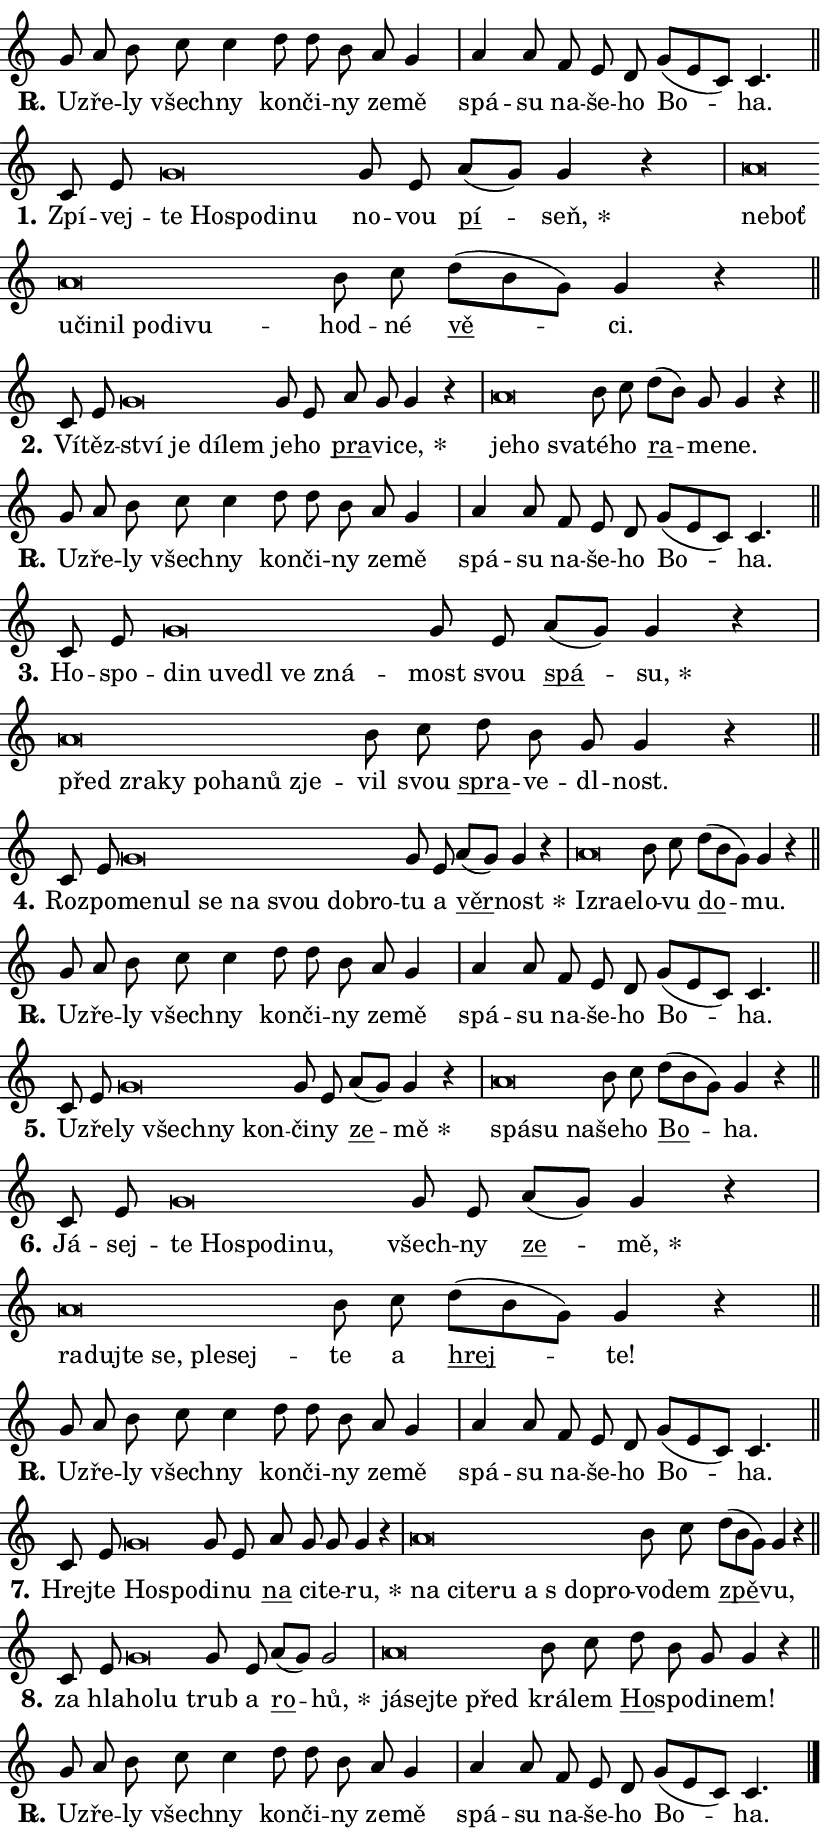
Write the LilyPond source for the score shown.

\version "2.24.0"
\header { tagline = "" }
\paper {
  indent = 0\cm
  top-margin = 0\cm
  right-margin = 0.13\cm % to fit lyric hyphens
  bottom-margin = 0\cm
  left-margin = 0\cm
  paper-width = 14\cm
  page-breaking = #ly:one-page-breaking
  system-system-spacing.basic-distance = #11
  score-system-spacing.basic-distance = #11
  ragged-last = ##f
}


%% Author: Thomas Morley
%% https://lists.gnu.org/archive/html/lilypond-user/2020-05/msg00002.html
#(define (line-position grob)
"Returns position of @var[grob} in current system:
   @code{'start}, if at first time-step
   @code{'end}, if at last time-step
   @code{'middle} otherwise
"
  (let* ((col (ly:item-get-column grob))
         (ln (ly:grob-object col 'left-neighbor))
         (rn (ly:grob-object col 'right-neighbor))
         (col-to-check-left (if (ly:grob? ln) ln col))
         (col-to-check-right (if (ly:grob? rn) rn col))
         (break-dir-left
           (and
             (ly:grob-property col-to-check-left 'non-musical #f)
             (ly:item-break-dir col-to-check-left)))
         (break-dir-right
           (and
             (ly:grob-property col-to-check-right 'non-musical #f)
             (ly:item-break-dir col-to-check-right))))
        (cond ((eqv? 1 break-dir-left) 'start)
              ((eqv? -1 break-dir-right) 'end)
              (else 'middle))))

#(define (tranparent-at-line-position vctor)
  (lambda (grob)
  "Relying on @code{line-position} select the relevant enry from @var{vctor}.
Used to determine transparency,"
    (case (line-position grob)
      ((end) (not (vector-ref vctor 0)))
      ((middle) (not (vector-ref vctor 1)))
      ((start) (not (vector-ref vctor 2))))))

noteHeadBreakVisibility =
#(define-music-function (break-visibility)(vector?)
"Makes @code{NoteHead}s transparent relying on @var{break-visibility}"
#{
  \override NoteHead.transparent =
    #(tranparent-at-line-position break-visibility)
#})

#(define delete-ledgers-for-transparent-note-heads
  (lambda (grob)
    "Reads whether a @code{NoteHead} is transparent.
If so this @code{NoteHead} is removed from @code{'note-heads} from
@var{grob}, which is supposed to be @code{LedgerLineSpanner}.
As a result ledgers are not printed for this @code{NoteHead}"
    (let* ((nhds-array (ly:grob-object grob 'note-heads))
           (nhds-list
             (if (ly:grob-array? nhds-array)
                 (ly:grob-array->list nhds-array)
                 '()))
           ;; Relies on the transparent-property being done before
           ;; Staff.LedgerLineSpanner.after-line-breaking is executed.
           ;; This is fragile ...
           (to-keep
             (remove
               (lambda (nhd)
                 (ly:grob-property nhd 'transparent #f))
               nhds-list)))
      ;; TODO find a better method to iterate over grob-arrays, similiar
      ;; to filter/remove etc for lists
      ;; For now rebuilt from scratch
      (set! (ly:grob-object grob 'note-heads)  '())
      (for-each
        (lambda (nhd)
          (ly:pointer-group-interface::add-grob grob 'note-heads nhd))
        to-keep))))

squashNotes = {
  \override NoteHead.X-extent = #'(-0.2 . 0.2)
  \override NoteHead.Y-extent = #'(-0.75 . 0)
  \override NoteHead.stencil =
    #(lambda (grob)
       (let ((pos (ly:grob-property grob 'staff-position)))
         (begin
           (if (< pos -7) (display "ERROR: Lower brevis then expected\n") (display ""))
           (if (<= pos -6) ly:text-interface::print ly:note-head::print))))
}
unSquashNotes = {
  \revert NoteHead.X-extent
  \revert NoteHead.Y-extent
  \revert NoteHead.stencil
}

hideNotes = \noteHeadBreakVisibility #begin-of-line-visible
unHideNotes = \noteHeadBreakVisibility #all-visible

% work-around for resetting accidentals
% https://lilypond.org/doc/v2.23/Documentation/notation/displaying-rhythms#unmetered-music
cadenzaMeasure = {
  \cadenzaOff
  \partial 1024 s1024
  \cadenzaOn
}

#(define-markup-command (accent layout props text) (markup?)
  "Underline accented syllable"
  (interpret-markup layout props
    #{\markup \override #'(offset . 4.3) \underline { #text }#}))

responsum = \markup \concat {
  "R" \hspace #-1.05 \path #0.1 #'((moveto 0 0.07) (lineto 0.9 0.8)) \hspace #0.05 "."
}

spaceSize = #0.6828661417322834 % exact space size for TeX Gyre Schola

\layout {
  \context {
    \Staff
    \remove "Time_signature_engraver"
    \override LedgerLineSpanner.after-line-breaking = #delete-ledgers-for-transparent-note-heads
  }
  \context {
    \Lyrics {
      \override LyricSpace.minimum-distance = \spaceSize
      \override LyricText.font-name = #"TeX Gyre Schola"
      \override LyricText.font-size = 1
      \override StanzaNumber.font-name = #"TeX Gyre Schola Bold"
      \override StanzaNumber.font-size = 1
    }
  }
  \context {
    \Score 
    \override NoteHead.text =
      #(lambda (grob) 
        (let ((pos (ly:grob-property grob 'staff-position)))
          #{\markup {
            \combine
              \halign #-0.55 \raise #(if (= pos -6) 0 0.5) \override #'(thickness . 2) \draw-line #'(3.2 . 0)
              \musicglyph "noteheads.sM1"
          }#}))
  }
}

% magnetic-lyrics.ily
%
%   written by
%     Jean Abou Samra <jean@abou-samra.fr>
%     Werner Lemberg <wl@gnu.org>
%
%   adapted by
%     Jiri Hon <jiri.hon@gmail.com>
%
% Version 2022-Apr-15

% https://www.mail-archive.com/lilypond-user@gnu.org/msg149350.html

#(define (Left_hyphen_pointer_engraver context)
   "Collect syllable-hyphen-syllable occurrences in lyrics and store
them in properties.  This engraver only looks to the left.  For
example, if the lyrics input is @code{foo -- bar}, it does the
following.

@itemize @bullet
@item
Set the @code{text} property of the @code{LyricHyphen} grob between
@q{foo} and @q{bar} to @code{foo}.

@item
Set the @code{left-hyphen} property of the @code{LyricText} grob with
text @q{foo} to the @code{LyricHyphen} grob between @q{foo} and
@q{bar}.
@end itemize

Use this auxiliary engraver in combination with the
@code{lyric-@/text::@/apply-@/magnetic-@/offset!} hook."
   (let ((hyphen #f)
         (text #f))
     (make-engraver
      (acknowledgers
       ((lyric-syllable-interface engraver grob source-engraver)
        (set! text grob)))
      (end-acknowledgers
       ((lyric-hyphen-interface engraver grob source-engraver)
        ;(when (not (grob::has-interface grob 'lyric-space-interface))
          (set! hyphen grob)));)
      ((stop-translation-timestep engraver)
       (when (and text hyphen)
         (ly:grob-set-object! text 'left-hyphen hyphen))
       (set! text #f)
       (set! hyphen #f)))))

#(define (lyric-text::apply-magnetic-offset! grob)
   "If the space between two syllables is less than the value in
property @code{LyricText@/.details@/.squash-threshold}, move the right
syllable to the left so that it gets concatenated with the left
syllable.

Use this function as a hook for
@code{LyricText@/.after-@/line-@/breaking} if the
@code{Left_@/hyphen_@/pointer_@/engraver} is active."
   (let ((hyphen (ly:grob-object grob 'left-hyphen #f)))
     (when hyphen
       (let ((left-text (ly:spanner-bound hyphen LEFT)))
         (when (grob::has-interface left-text 'lyric-syllable-interface)
           (let* ((common (ly:grob-common-refpoint grob left-text X))
                  (this-x-ext (ly:grob-extent grob common X))
                  (left-x-ext
                   (begin
                     ;; Trigger magnetism for left-text.
                     (ly:grob-property left-text 'after-line-breaking)
                     (ly:grob-extent left-text common X)))
                  ;; `delta` is the gap width between two syllables.
                  (delta (- (interval-start this-x-ext)
                            (interval-end left-x-ext)))
                  (details (ly:grob-property grob 'details))
                  (threshold (assoc-get 'squash-threshold details 0.2)))
             (when (< delta threshold)
               (let* (;; We have to manipulate the input text so that
                      ;; ligatures crossing syllable boundaries are not
                      ;; disabled.  For languages based on the Latin
                      ;; script this is essentially a beautification.
                      ;; However, for non-Western scripts it can be a
                      ;; necessity.
                      (lt (ly:grob-property left-text 'text))
                      (rt (ly:grob-property grob 'text))
                      (is-space (grob::has-interface hyphen 'lyric-space-interface))
                      (space (if is-space " " ""))
                      (extra-delta (if is-space spaceSize 0))
                      ;; Append new syllable.
                      (ltrt-space (if (and (string? lt) (string? rt))
                                (string-append lt space rt)
                                (make-concat-markup (list lt space rt))))
                      ;; Right-align `ltrt` to the right side.
                      (ltrt-space-markup (grob-interpret-markup
                               grob
                               (make-translate-markup
                                (cons (interval-length this-x-ext) 0)
                                (make-right-align-markup ltrt-space)))))
                 (begin
                   ;; Don't print `left-text`.
                   (ly:grob-set-property! left-text 'stencil #f)
                   ;; Set text and stencil (which holds all collected
                   ;; syllables so far) and shift it to the left.
                   (ly:grob-set-property! grob 'text ltrt-space)
                   (ly:grob-set-property! grob 'stencil ltrt-space-markup)
                   (ly:grob-translate-axis! grob (- (- delta extra-delta)) X))))))))))


#(define (lyric-hyphen::displace-bounds-first grob)
   ;; Make very sure this callback isn't triggered too early.
   (let ((left (ly:spanner-bound grob LEFT))
         (right (ly:spanner-bound grob RIGHT)))
     (ly:grob-property left 'after-line-breaking)
     (ly:grob-property right 'after-line-breaking)
     (ly:lyric-hyphen::print grob)))

squashThreshold = #0.4

\layout {
  \context {
    \Lyrics
    \consists #Left_hyphen_pointer_engraver
    \override LyricText.after-line-breaking =
      #lyric-text::apply-magnetic-offset!
    \override LyricHyphen.stencil = #lyric-hyphen::displace-bounds-first
    \override LyricText.details.squash-threshold = \squashThreshold
    \override LyricHyphen.minimum-distance = 0
    \override LyricHyphen.minimum-length = \squashThreshold
  }
}

squashText = \override LyricText.details.squash-threshold = 9999
unSquashText = \override LyricText.details.squash-threshold = \squashThreshold

leftText = \override LyricText.self-alignment-X = #LEFT
unLeftText = \revert LyricText.self-alignment-X

starOffset = #(lambda (grob) 
                (let ((x_offset (ly:self-alignment-interface::aligned-on-x-parent grob)))
                  (if (= x_offset 0) 0 (+ x_offset 1.2))))

star = #(define-music-function (syllable)(string?)
"Append star separator at the end of a syllable"
#{
  \once \override LyricText.X-offset = #starOffset
  \lyricmode { \markup {
    #syllable
    \override #'((font-name . "TeX Gyre Schola Bold")) \hspace #0.2 \lower #0.65 \larger "*"
  } }
#})

starAccent = #(define-music-function (syllable)(string?)
"Append star separator at the end of a syllable and make accent"
#{
  \once \override LyricText.X-offset = #starOffset
  \lyricmode { \markup {
    \accent #syllable
    \override #'((font-name . "TeX Gyre Schola Bold")) \hspace #0.2 \lower #0.65 \larger "*"
  } }
#})

breath = #(define-music-function (syllable)(string?)
"Append breathing indicator at the end of a syllable"
#{
  \lyricmode { \markup { #syllable "+" } }
#})

optionalBreath = #(define-music-function (syllable)(string?)
"Append optional breathing indicator at the end of a syllable"
#{
  \lyricmode { \markup { #syllable "(+)" } }
#})


\score {
    <<
        \new Voice = "melody" { \cadenzaOn \key c \major \relative { g'8 a b c c4 \bar "" d8 d b \bar "" a g4 \cadenzaMeasure \bar "|" a a8 \bar "" f e d \bar "" g[( e c)] c4. \cadenzaMeasure \bar "||" \break } }
        \new Lyrics \lyricsto "melody" { \lyricmode { \set stanza = \responsum
U -- zře -- ly všech -- ny kon -- či -- ny ze -- mě spá -- su na -- še -- ho Bo -- ha. } }
    >>
    \layout {}
}

\score {
    <<
        \new Voice = "melody" { \cadenzaOn \key c \major \relative { c'8 e \bar "" \squashNotes g\breve*1/16 \hideNotes \breve*1/16 \bar "" \breve*1/16 \bar "" \breve*1/16 \breve*1/16 \bar "" \unHideNotes \unSquashNotes g8 e \bar "" a[( g)] g4 r \cadenzaMeasure \bar "|" \squashNotes a\breve*1/16 \hideNotes \breve*1/16 \bar "" \breve*1/16 \bar "" \breve*1/16 \bar "" \breve*1/16 \bar "" \breve*1/16 \bar "" \breve*1/16 \breve*1/16 \bar "" \unHideNotes \unSquashNotes b8 c \bar "" d[( b g)] g4 r \cadenzaMeasure \bar "||" \break } }
        \new Lyrics \lyricsto "melody" { \lyricmode { \set stanza = "1."
Zpí -- vej -- \leftText te \squashText Ho -- spo -- di -- nu \unLeftText \unSquashText no -- vou \markup \accent pí -- \star seň, \leftText ne -- \squashText boť u -- či -- nil po -- di -- vu -- \unLeftText \unSquashText hod -- né \markup \accent vě -- ci. } }
    >>
    \layout {}
}

\score {
    <<
        \new Voice = "melody" { \cadenzaOn \key c \major \relative { c'8 e \bar "" \squashNotes g\breve*1/16 \hideNotes \breve*1/16 \bar "" \breve*1/16 \breve*1/16 \bar "" \unHideNotes \unSquashNotes g8 e \bar "" a g g4 r \cadenzaMeasure \bar "|" \squashNotes a\breve*1/16 \hideNotes \breve*1/16 \breve*1/16 \bar "" \unHideNotes \unSquashNotes b8 c \bar "" d[( b)] g g4 r \cadenzaMeasure \bar "||" \break } }
        \new Lyrics \lyricsto "melody" { \lyricmode { \set stanza = "2."
Ví -- těz -- \leftText ství \squashText je dí -- lem \unLeftText \unSquashText je -- ho \markup \accent pra -- vi -- \star ce, \leftText je -- \squashText ho sva -- \unLeftText \unSquashText té -- ho \markup \accent ra -- me -- ne. } }
    >>
    \layout {}
}

\score {
    <<
        \new Voice = "melody" { \cadenzaOn \key c \major \relative { g'8 a b c c4 \bar "" d8 d b \bar "" a g4 \cadenzaMeasure \bar "|" a a8 \bar "" f e d \bar "" g[( e c)] c4. \cadenzaMeasure \bar "||" \break } }
        \new Lyrics \lyricsto "melody" { \lyricmode { \set stanza = \responsum
U -- zře -- ly všech -- ny kon -- či -- ny ze -- mě spá -- su na -- še -- ho Bo -- ha. } }
    >>
    \layout {}
}

\score {
    <<
        \new Voice = "melody" { \cadenzaOn \key c \major \relative { c'8 e \bar "" \squashNotes g\breve*1/16 \hideNotes \breve*1/16 \bar "" \breve*1/16 \bar "" \breve*1/16 \bar "" \breve*1/16 \breve*1/16 \bar "" \unHideNotes \unSquashNotes g8 e \bar "" a[( g)] g4 r \cadenzaMeasure \bar "|" \squashNotes a\breve*1/16 \hideNotes \breve*1/16 \bar "" \breve*1/16 \bar "" \breve*1/16 \bar "" \breve*1/16 \bar "" \breve*1/16 \breve*1/16 \bar "" \unHideNotes \unSquashNotes b8 c \bar "" d b g g4 r \cadenzaMeasure \bar "||" \break } }
        \new Lyrics \lyricsto "melody" { \lyricmode { \set stanza = "3."
Ho -- spo -- \leftText din \squashText u -- ve -- dl ve zná -- \unLeftText \unSquashText most svou \markup \accent spá -- \star su, \leftText před \squashText zra -- ky po -- ha -- nů zje -- \unLeftText \unSquashText vil svou \markup \accent spra -- ve -- dl -- nost. } }
    >>
    \layout {}
}

\score {
    <<
        \new Voice = "melody" { \cadenzaOn \key c \major \relative { c'8 e \bar "" \squashNotes g\breve*1/16 \hideNotes \breve*1/16 \bar "" \breve*1/16 \bar "" \breve*1/16 \bar "" \breve*1/16 \bar "" \breve*1/16 \breve*1/16 \bar "" \unHideNotes \unSquashNotes g8 e \bar "" a[( g)] g4 r \cadenzaMeasure \bar "|" \squashNotes a\breve*1/16 \hideNotes \breve*1/16 \breve*1/16 \bar "" \unHideNotes \unSquashNotes b8 c \bar "" d[( b g)] g4 r \cadenzaMeasure \bar "||" \break } }
        \new Lyrics \lyricsto "melody" { \lyricmode { \set stanza = "4."
Roz -- po -- \leftText me -- \squashText nul se na svou dob -- ro -- \unLeftText \unSquashText tu a \markup \accent věr -- \star nost \leftText Iz -- \squashText ra -- e -- \unLeftText \unSquashText lo -- vu \markup \accent do -- mu. } }
    >>
    \layout {}
}

\score {
    <<
        \new Voice = "melody" { \cadenzaOn \key c \major \relative { g'8 a b c c4 \bar "" d8 d b \bar "" a g4 \cadenzaMeasure \bar "|" a a8 \bar "" f e d \bar "" g[( e c)] c4. \cadenzaMeasure \bar "||" \break } }
        \new Lyrics \lyricsto "melody" { \lyricmode { \set stanza = \responsum
U -- zře -- ly všech -- ny kon -- či -- ny ze -- mě spá -- su na -- še -- ho Bo -- ha. } }
    >>
    \layout {}
}

\score {
    <<
        \new Voice = "melody" { \cadenzaOn \key c \major \relative { c'8 e \bar "" \squashNotes g\breve*1/16 \hideNotes \breve*1/16 \bar "" \breve*1/16 \breve*1/16 \bar "" \unHideNotes \unSquashNotes g8 e \bar "" a[( g)] g4 r \cadenzaMeasure \bar "|" \squashNotes a\breve*1/16 \hideNotes \breve*1/16 \breve*1/16 \bar "" \unHideNotes \unSquashNotes b8 c \bar "" d[( b g)] g4 r \cadenzaMeasure \bar "||" \break } }
        \new Lyrics \lyricsto "melody" { \lyricmode { \set stanza = "5."
U -- zře -- \leftText ly \squashText všech -- ny kon -- \unLeftText \unSquashText či -- ny \markup \accent ze -- \star mě \leftText spá -- \squashText su na -- \unLeftText \unSquashText še -- ho \markup \accent Bo -- ha. } }
    >>
    \layout {}
}

\score {
    <<
        \new Voice = "melody" { \cadenzaOn \key c \major \relative { c'8 e \bar "" \squashNotes g\breve*1/16 \hideNotes \breve*1/16 \bar "" \breve*1/16 \bar "" \breve*1/16 \breve*1/16 \bar "" \unHideNotes \unSquashNotes g8 e \bar "" a[( g)] g4 r \cadenzaMeasure \bar "|" \squashNotes a\breve*1/16 \hideNotes \breve*1/16 \bar "" \breve*1/16 \bar "" \breve*1/16 \bar "" \breve*1/16 \breve*1/16 \bar "" \unHideNotes \unSquashNotes b8 c \bar "" d[( b g)] g4 r \cadenzaMeasure \bar "||" \break } }
        \new Lyrics \lyricsto "melody" { \lyricmode { \set stanza = "6."
Já -- sej -- \leftText te \squashText Ho -- spo -- di -- nu, \unLeftText \unSquashText všech -- ny \markup \accent ze -- \star mě, \leftText ra -- \squashText duj -- te se, ple -- sej -- \unLeftText \unSquashText te a \markup \accent hrej -- te! } }
    >>
    \layout {}
}

\score {
    <<
        \new Voice = "melody" { \cadenzaOn \key c \major \relative { g'8 a b c c4 \bar "" d8 d b \bar "" a g4 \cadenzaMeasure \bar "|" a a8 \bar "" f e d \bar "" g[( e c)] c4. \cadenzaMeasure \bar "||" \break } }
        \new Lyrics \lyricsto "melody" { \lyricmode { \set stanza = \responsum
U -- zře -- ly všech -- ny kon -- či -- ny ze -- mě spá -- su na -- še -- ho Bo -- ha. } }
    >>
    \layout {}
}

\score {
    <<
        \new Voice = "melody" { \cadenzaOn \key c \major \relative { c'8 e \bar "" \squashNotes g\breve*1/16 \hideNotes \breve*1/16 \bar "" \unHideNotes \unSquashNotes g8 e \bar "" a g g g4 r \cadenzaMeasure \bar "|" \squashNotes a\breve*1/16 \hideNotes \breve*1/16 \bar "" \breve*1/16 \bar "" \breve*1/16 \bar "" \breve*1/16 \bar "" \breve*1/16 \breve*1/16 \bar "" \unHideNotes \unSquashNotes b8 c \bar "" d[( b g)] g4 r \cadenzaMeasure \bar "||" \break } }
        \new Lyrics \lyricsto "melody" { \lyricmode { \set stanza = "7."
Hrej -- te \leftText Ho -- \squashText spo -- \unLeftText \unSquashText di -- nu \markup \accent na ci -- te -- \star ru, \leftText na \squashText ci -- te -- ru a "s do" -- pro -- \unLeftText \unSquashText vo -- dem \markup \accent zpě -- vu, } }
    >>
    \layout {}
}

\score {
    <<
        \new Voice = "melody" { \cadenzaOn \key c \major \relative { c'8 e \bar "" \squashNotes g\breve*1/16 \hideNotes \breve*1/16 \bar "" \unHideNotes \unSquashNotes g8 e \bar "" a[( g)] g2 \cadenzaMeasure \bar "|" \squashNotes a\breve*1/16 \hideNotes \breve*1/16 \bar "" \breve*1/16 \breve*1/16 \bar "" \unHideNotes \unSquashNotes b8 c \bar "" d b g g4 r \cadenzaMeasure \bar "||" \break } }
        \new Lyrics \lyricsto "melody" { \lyricmode { \set stanza = "8."
za hla -- \leftText ho -- \squashText lu \unLeftText \unSquashText trub a \markup \accent ro -- \star hů, \leftText já -- \squashText sej -- te před \unLeftText \unSquashText krá -- lem \markup \accent Ho -- spo -- di -- nem! } }
    >>
    \layout {}
}

\score {
    <<
        \new Voice = "melody" { \cadenzaOn \key c \major \relative { g'8 a b c c4 \bar "" d8 d b \bar "" a g4 \cadenzaMeasure \bar "|" a a8 \bar "" f e d \bar "" g[( e c)] c4. \cadenzaMeasure \bar "||" \break } \bar "|." }
        \new Lyrics \lyricsto "melody" { \lyricmode { \set stanza = \responsum
U -- zře -- ly všech -- ny kon -- či -- ny ze -- mě spá -- su na -- še -- ho Bo -- ha. } }
    >>
    \layout {}
}
